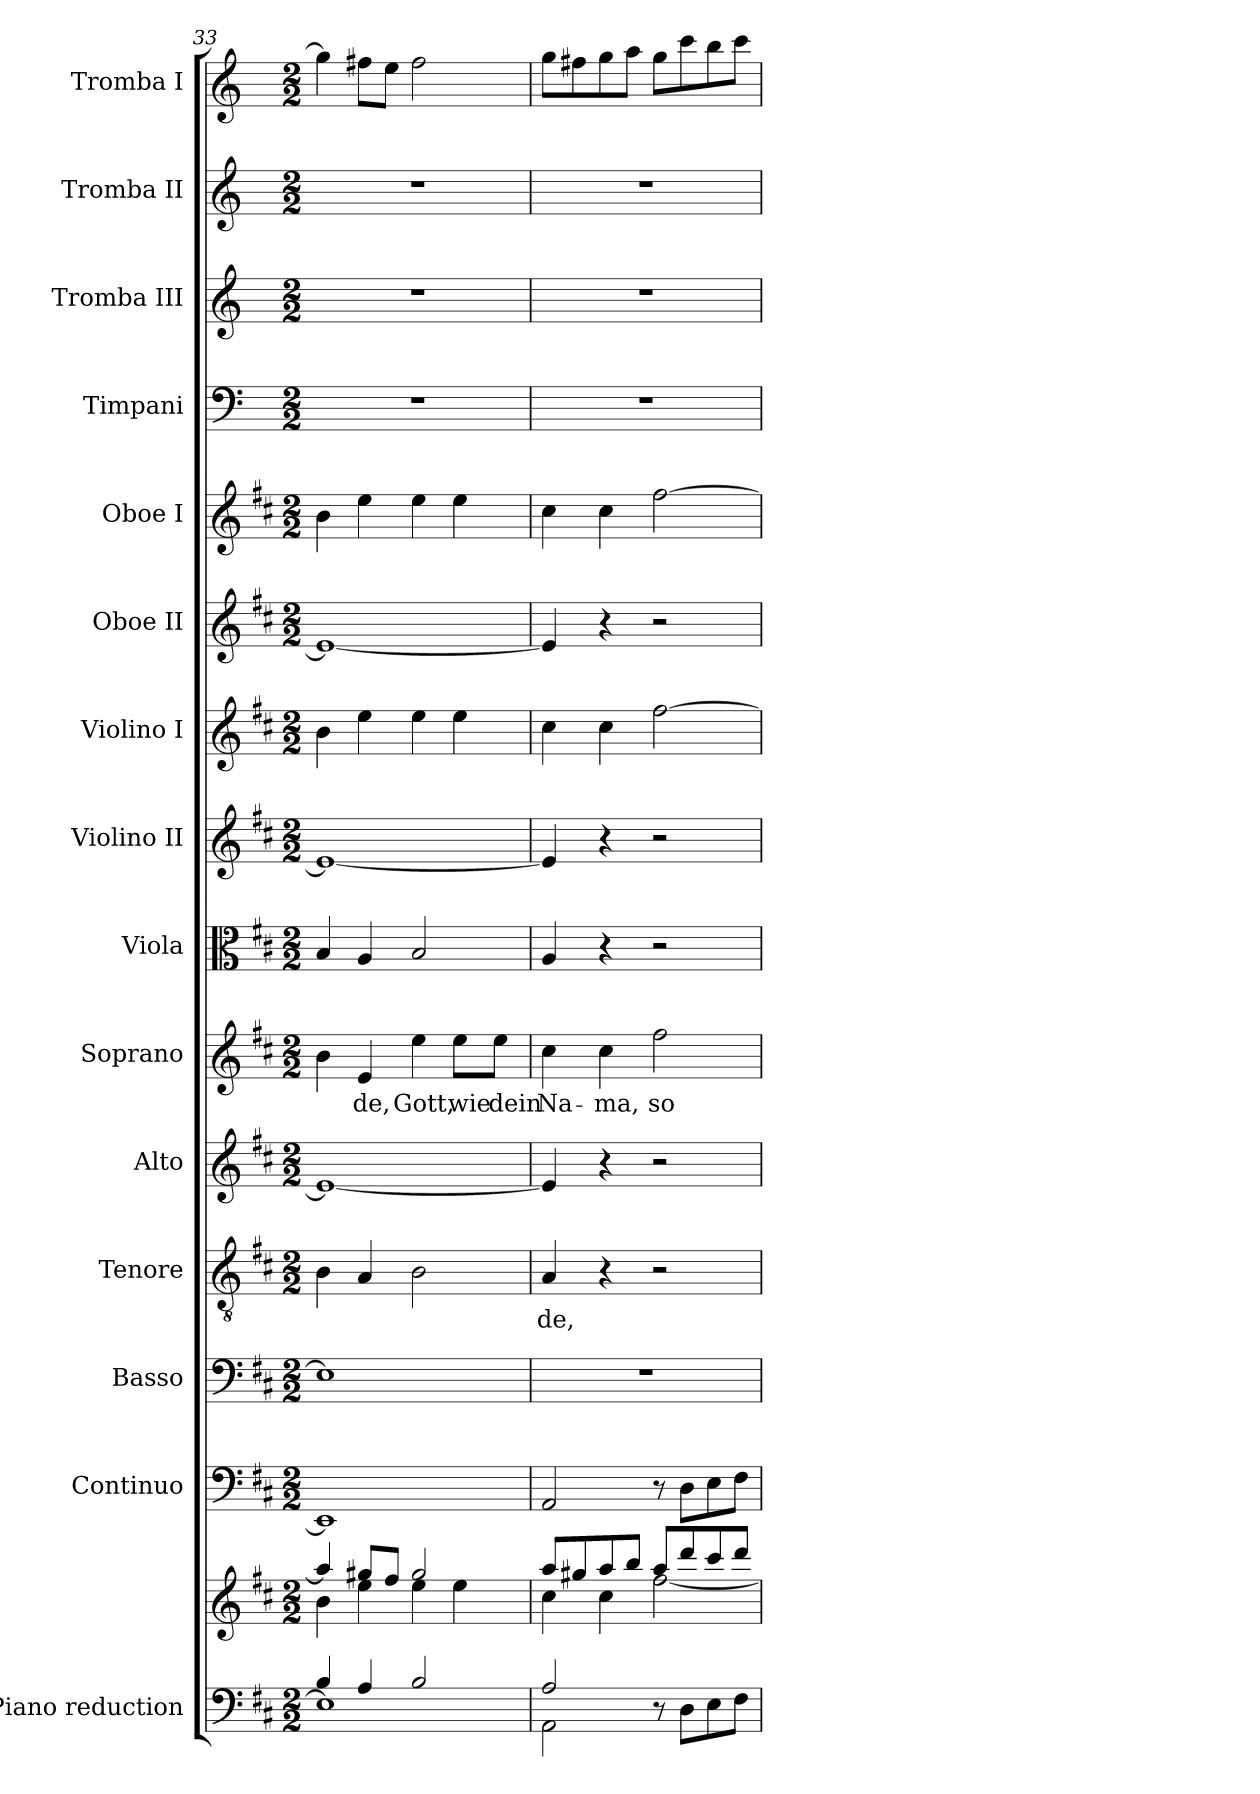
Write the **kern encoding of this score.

**kern	**kern	**kern	**kern	**kern	**text	**kern	**kern	**text	**kern	**kern	**kern	**kern	**kern	**kern	**kern	**kern	**kern
*part15	*part15	*part14	*part13	*part12	*part12	*part11	*part10	*part10	*part9	*part8	*part7	*part6	*part5	*part4	*part3	*part2	*part1
*staff16	*staff15	*staff14	*staff13	*staff12	*staff12	*staff11	*staff10	*staff10	*staff9	*staff8	*staff7	*staff6	*staff5	*staff4	*staff3	*staff2	*staff1
*I"Piano reduction	*	*I"Continuo	*I"Basso	*I"Tenore	*	*I"Alto	*I"Soprano	*	*I"Viola	*I"Violino II	*I"Violino I	*I"Oboe II	*I"Oboe I	*I"Timpani	*I"Tromba III	*I"Tromba II	*I"Tromba I
*I'Pno	*	*	*	*	*	*	*	*	*I'Vla	*I'Vln	*I'Vln	*I'Ob	*I'Ob	*I'Timp	*	*	*
*clefF4	*clefG2	*clefF4	*clefF4	*clefGv2	*	*clefG2	*clefG2	*	*clefC3	*clefG2	*clefG2	*clefG2	*clefG2	*clefF4	*clefG2	*clefG2	*clefG2
*	*	*	*	*	*	*	*	*	*	*	*	*	*	*	*ITrd-1c-2	*ITrd-1c-2	*ITrd-1c-2
*k[f#c#]	*k[f#c#]	*k[f#c#]	*k[f#c#]	*k[f#c#]	*	*k[f#c#]	*k[f#c#]	*	*k[f#c#]	*k[f#c#]	*k[f#c#]	*k[f#c#]	*k[f#c#]	*k[]	*k[f#c#]	*k[f#c#]	*k[f#c#]
*M2/2	*M2/2	*M2/2	*M2/2	*M2/2	*	*M2/2	*M2/2	*	*M2/2	*M2/2	*M2/2	*M2/2	*M2/2	*M2/2	*M2/2	*M2/2	*M2/2
=33	=33	=33	=33	=33	=33	=33	=33	=33	=33	=33	=33	=33	=33	=33	=33	=33	=33
*^	*^	*	*	*	*	*	*	*	*	*	*	*	*	*	*	*	*
4B/	1E]	4aa/]	4b\	1EE]	1E]	4B\	.	1e_	4b\	.	4B/	1e_	4b\	1e_	4b\	1r	1r	1r	4aa\]
!	!	!	!	!	!	!	!	!	!	!LO:LY:b	!	!	!	!	!	!	!	!	!
4A/	.	8gg#X/L	4ee\	.	.	4A/	.	.	4e/	-de,	4A/	.	4ee\	.	4ee\	.	.	.	8gg#X\L
.	.	8ff#/J	.	.	.	.	.	.	.	.	.	.	.	.	.	.	.	.	8ff#\J
!	!	!	!	!	!	!	!	!	!	!LO:LY:b	!	!	!	!	!	!	!	!	!
2B/	.	2gg#/	4ee\	.	.	2B\	.	.	4ee\	Gott,	2B/	.	4ee\	.	4ee\	.	.	.	2gg#\
!	!	!	!	!	!	!	!	!	!	!LO:LY:b	!	!	!	!	!	!	!	!	!
.	.	.	4ee\	.	.	.	.	.	8ee\L	wie	.	.	4ee\	.	4ee\	.	.	.	.
!	!	!	!	!	!	!	!	!	!	!LO:LY:b	!	!	!	!	!	!	!	!	!
.	.	.	.	.	.	.	.	.	8ee\J	dein	.	.	.	.	.	.	.	.	.
=34	=34	=34	=34	=34	=34	=34	=34	=34	=34	=34	=34	=34	=34	=34	=34	=34	=34	=34	=34
!	!	!	!	!	!	!	!LO:LY:b	!	!	!LO:LY:b	!	!	!	!	!	!	!	!	!
2A/	2AA\	8aa/L	4cc#\	2AA/	1r	4A/	-de,	4e/]	4cc#\	Na-	4A/	4e/]	4cc#\	4e/]	4cc#\	1r	1r	1r	8aa\L
.	.	8gg#X/	.	.	.	.	.	.	.	.	.	.	.	.	.	.	.	.	8gg#X\
!	!	!	!	!	!	!	!	!	!	!LO:LY:b	!	!	!	!	!	!	!	!	!
.	.	8aa/	4cc#\	.	.	4r	.	4r	4cc#\	-ma,	4r	4r	4cc#\	4r	4cc#\	.	.	.	8aa\
.	.	8bb/J	.	.	.	.	.	.	.	.	.	.	.	.	.	.	.	.	8bb\J
!	!	!	!	!	!	!	!	!	!	!LO:LY:b	!	!	!	!	!	!	!	!	!
8r	8ryy	8aa/L	[2ff#\	8r	.	2r	.	2r	2ff#\	so	2r	2r	[2ff#\	2r	[2ff#\	.	.	.	8aa\L
8ryy	8D\L	8ddd/	.	8D\L	.	.	.	.	.	.	.	.	.	.	.	.	.	.	8ddd\
4ryy	8E\	8ccc#/	.	8E\	.	.	.	.	.	.	.	.	.	.	.	.	.	.	8ccc#\
.	8F#\J	8ddd/J	.	8F#\J	.	.	.	.	.	.	.	.	.	.	.	.	.	.	8ddd\J
*v	*v	*	*	*	*	*	*	*	*	*	*	*	*	*	*	*	*	*	*
*	*v	*v	*	*	*	*	*	*	*	*	*	*	*	*	*	*	*	*
=	=	=	=	=	=	=	=	=	=	=	=	=	=	=	=	=	=
*-	*-	*-	*-	*-	*-	*-	*-	*-	*-	*-	*-	*-	*-	*-	*-	*-	*-
